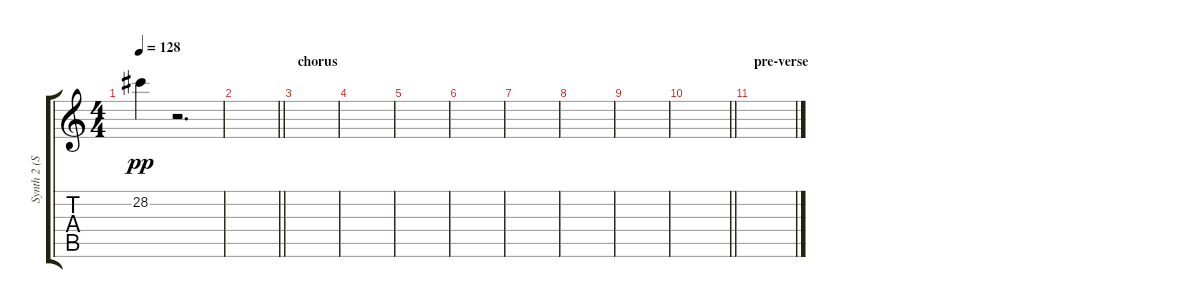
\track ("Synth 2 (Semple)" "Synth 2 (S") {instrument stringensemble2}
\staff {score tabs}
\tuning (D4 A3 F3 C3 G2 C2) {hide}
\ts (4 4)
\tempo 128
\clef g2
\ks c
28.2.4{dy pp} r.2{d} |
\barLineRight lightlight
|
\section ("" "chorus")
|
|
|
|
|
|
|
\barLineRight lightlight
|
\section ("" "pre-verse")
